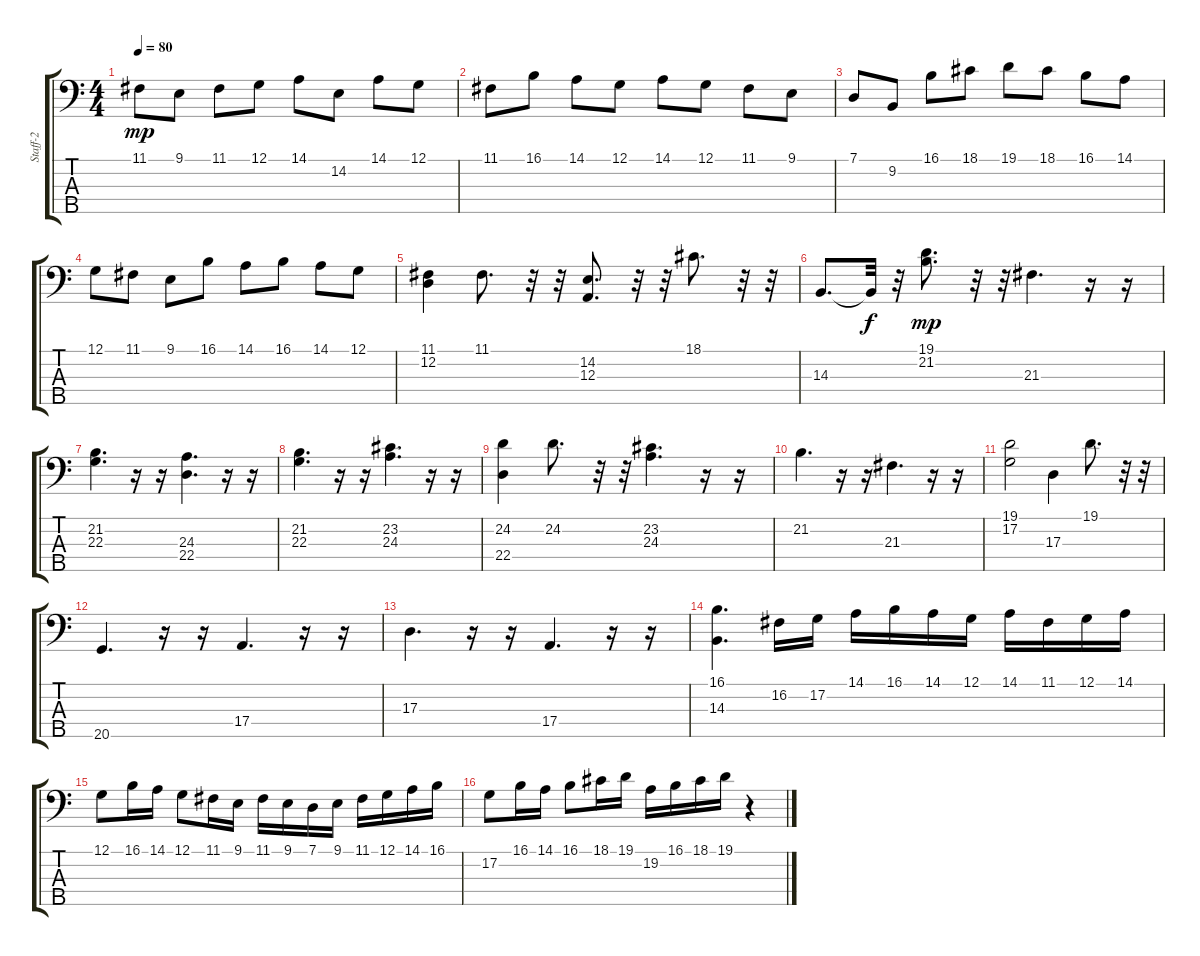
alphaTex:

\track ("Staff-2" "Staff-2") {instrument acousticgrandpiano}
\staff {score tabs}
\tuning (G2 D2 A1 E1 B0) {hide}
\ts (4 4)
\tempo 80
\clef f4
\ks c
11.1.8{dy mp} 9.1.8 11.1.8 12.1.8 14.1.8 14.2.8 14.1.8 12.1.8 |
11.1.8 16.1.8 14.1.8 12.1.8 14.1.8 12.1.8 11.1.8 9.1.8 |
7.1.8 9.2.8 16.1.8 18.1.8 19.1.8 18.1.8 16.1.8 14.1.8 |
12.1.8 11.1.8 9.1.8 16.1.8 14.1.8 16.1.8 14.1.8 12.1.8 |
(11.1 12.2).4 11.1.8{d} r.32 r.32 (14.2 12.3).8{d} r.32 r.32 18.1.8{d} r.32 r.32 |
14.3.8{d} 14.3{t}.32{dy f} r.32 (19.1 21.2).8{d dy mp} r.32 r.32 21.3.4{d} r.16 r.16 |
(21.2 22.3).4{d} r.16 r.16 (24.3 22.4).4{d} r.16 r.16 |
(21.2 22.3).4{d} r.16 r.16 (23.2 24.3).4{d} r.16 r.16 |
(24.2 22.4).4 24.2.8{d} r.32 r.32 (23.2 24.3).4{d} r.16 r.16 |
21.2.4{d} r.16 r.16 21.3.4{d} r.16 r.16 |
(19.1 17.2).2 17.3.4 19.1.8{d} r.32 r.32 |
20.5.4{d} r.16 r.16 17.4.4{d} r.16 r.16 |
17.3.4{d} r.16 r.16 17.4.4{d} r.16 r.16 |
(16.1 14.3).4{d} 16.2.16 17.2.16 14.1.16 16.1.16 14.1.16 12.1.16 14.1.16 11.1.16 12.1.16 14.1.16 |
12.1.8 16.1.16 14.1.16 12.1.8 11.1.16 9.1.16 11.1.16 9.1.16 7.1.16 9.1.16 11.1.16 12.1.16 14.1.16 16.1.16 |
17.2.8 16.1.16 14.1.16 16.1.8 18.1.16 19.1.16 19.2.16 16.1.16 18.1.16 19.1.16 r.4
